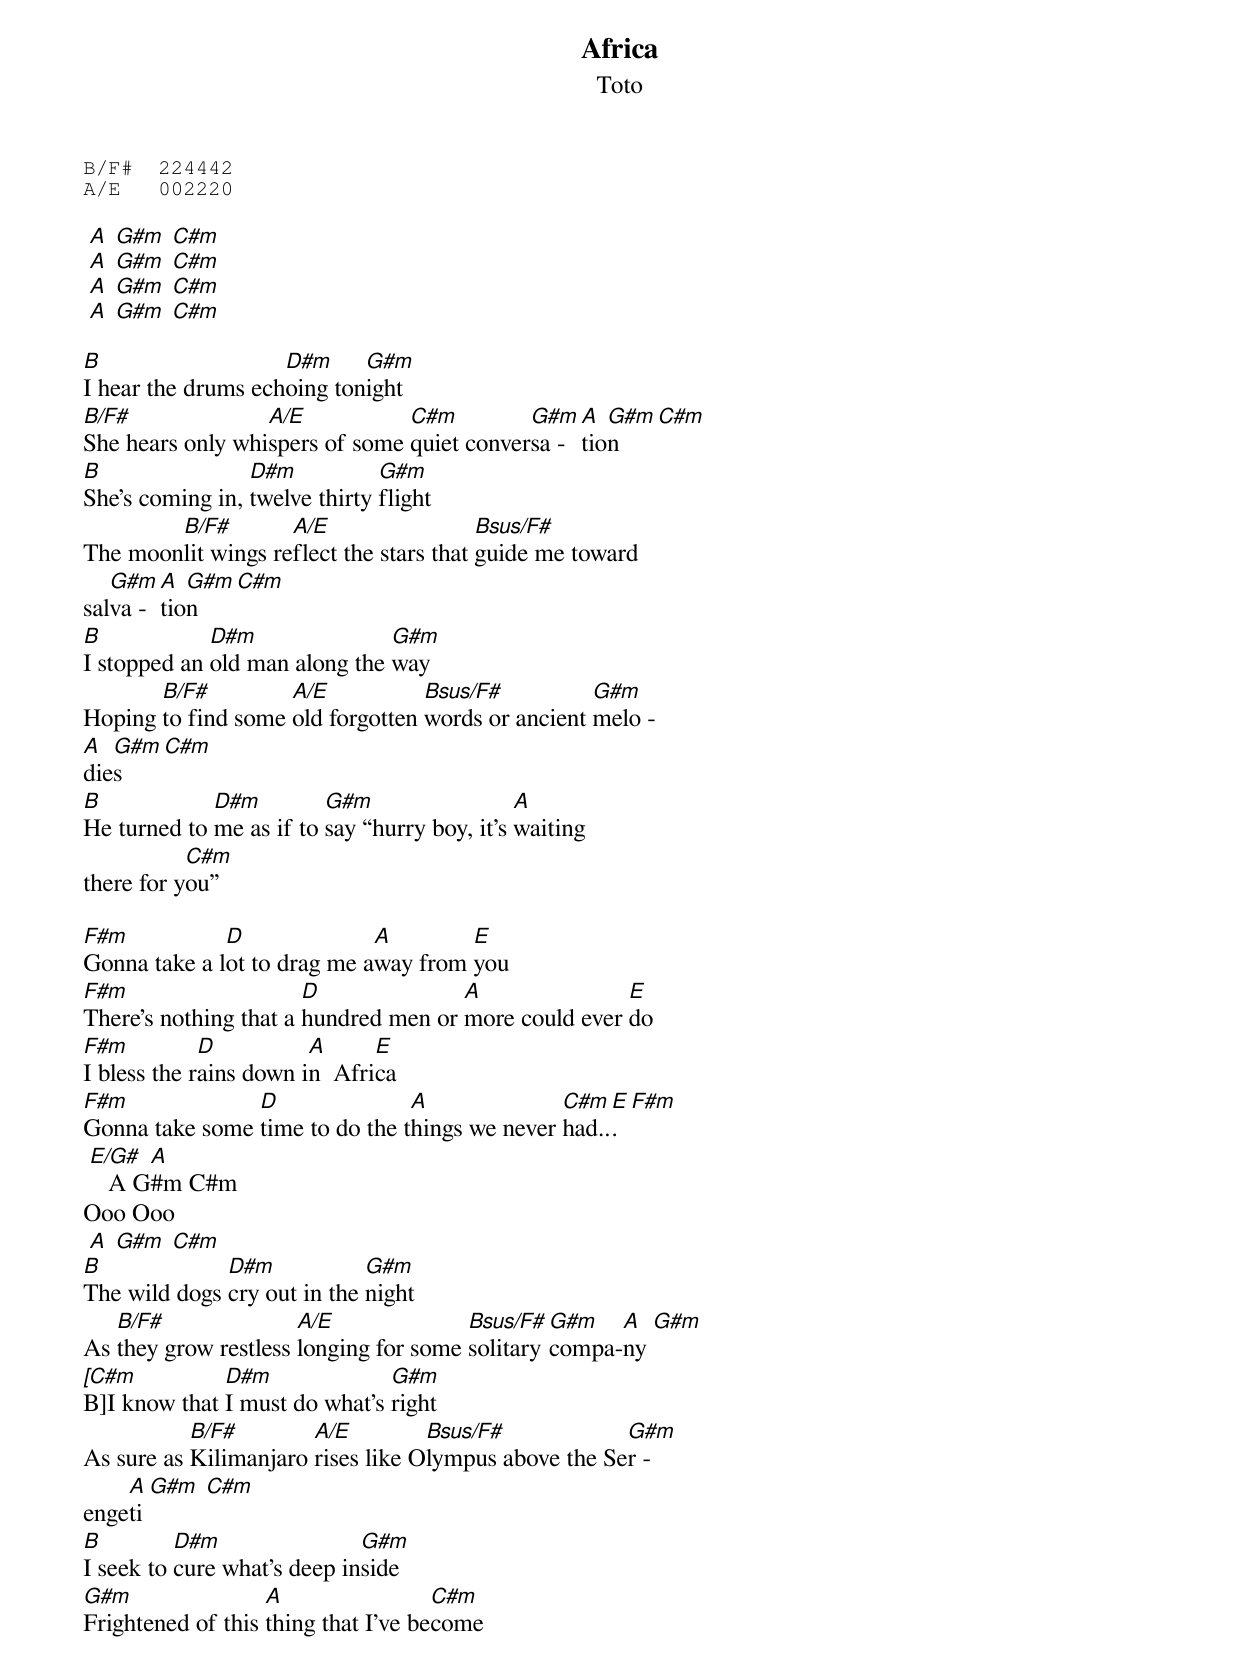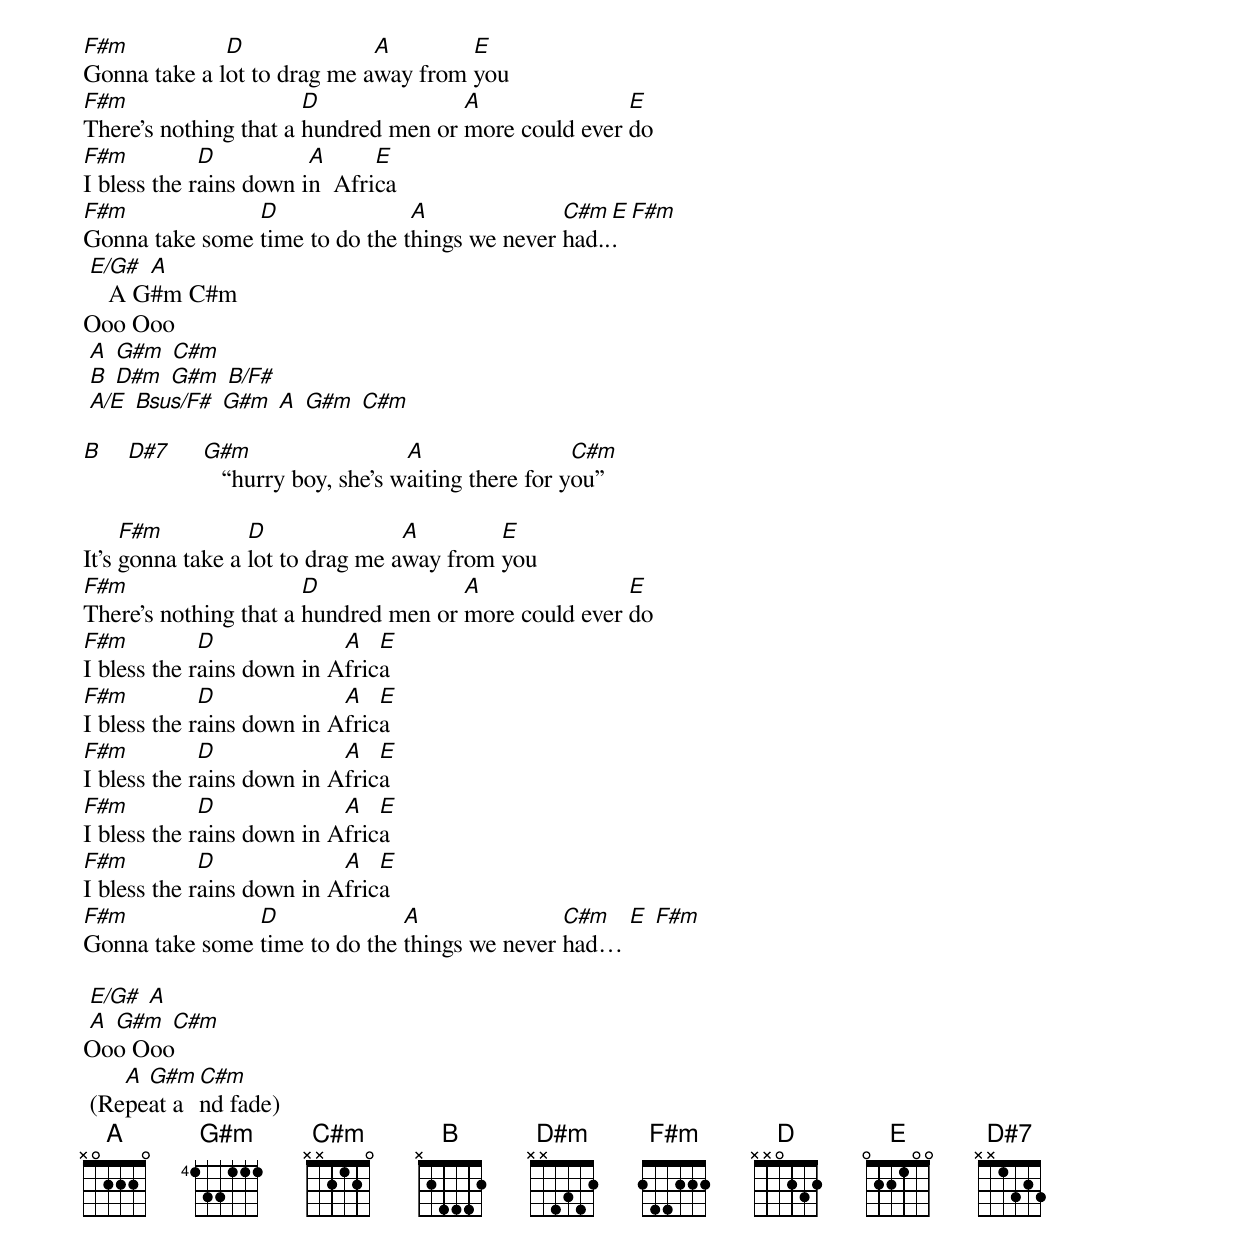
{title: Africa}
{subtitle: Toto}
{sot}
B/F#  224442
A/E   002220
{eot}

 [A] [G#m] [C#m]
 [A] [G#m] [C#m]
 [A] [G#m] [C#m]
 [A] [G#m] [C#m]

[B]I hear the drums ech[D#m]oing ton[G#m]ight
[B/F#]She hears only whi[A/E]spers of some [C#m]quiet conver[G#m]sa - [A]tio[G#m]n [C#m]
[B]She's coming in, [D#m]twelve thirty [G#m]flight
The moon[B/F#]lit wings re[A/E]flect the stars that [Bsus/F#]guide me toward
sal[G#m]va - [A]tio[G#m]n [C#m]
[B]I stopped an [D#m]old man along the [G#m]way
Hoping [B/F#]to find some [A/E]old forgotten [Bsus/F#]words or ancient [G#m]melo -
[A]die[G#m]s [C#m]
[B]He turned to [D#m]me as if to [G#m]say “hurry boy, it's [A]waiting
there for y[C#m]ou”

[F#m]Gonna take a l[D]ot to drag me a[A]way from [E]you
[F#m]There's nothing that a [D]hundred men or [A]more could ever [E]do
[F#m]I bless the r[D]ains down i[A]n  Afri[E]ca
[F#m]Gonna take some [D]time to do the t[A]hings we never [C#m]had..[E]. [F#m]
 [E/G#]   A G[A]#m C#m
Ooo Ooo
 [A] [G#m] [C#m]
[B]The wild dogs [D#m]cry out in the [G#m]night
As [B/F#]they grow restless [A/E]longing for some [Bsus/F#]solitary [G#m]compa-[A]ny [G#m]
[[C#m]B]I know that [D#m]I must do what's [G#m]right
As sure as [B/F#]Kilimanjaro [A/E]rises like O[Bsus/F#]lympus above the Se[G#m]r -
enge[A]ti [G#m] [C#m]
[B]I seek to [D#m]cure what's deep in[G#m]side
[G#m]Frightened of this [A]thing that I've be[C#m]come

[F#m]Gonna take a l[D]ot to drag me a[A]way from [E]you
[F#m]There's nothing that a [D]hundred men or [A]more could ever [E]do
[F#m]I bless the r[D]ains down i[A]n  Afri[E]ca
[F#m]Gonna take some [D]time to do the t[A]hings we never [C#m]had..[E]. [F#m]
 [E/G#]   A G[A]#m C#m
Ooo Ooo
 [A] [G#m] [C#m]
 [B] [D#m] [G#m] [B/F#]
 [A/E] [Bsus/F#] [G#m] [A] [G#m] [C#m]

[B]    [D#7]     [G#m]   “hurry boy, she's w[A]aiting there for y[C#m]ou”

It’s [F#m]gonna take a [D]lot to drag me a[A]way from [E]you
[F#m]There's nothing that a [D]hundred men or [A]more could ever [E]do
[F#m]I bless the r[D]ains down in A[A]fric[E]a
[F#m]I bless the r[D]ains down in A[A]fric[E]a
[F#m]I bless the r[D]ains down in A[A]fric[E]a
[F#m]I bless the r[D]ains down in A[A]fric[E]a
[F#m]I bless the r[D]ains down in A[A]fric[E]a
[F#m]Gonna take some [D]time to do the [A]things we never [C#m]had… [E] [F#m]

 [E/G#] [A]
 [A] [G#m] [C#m]
Ooo Ooo
 (Re[A]pe[G#m]at a[C#m]nd fade)
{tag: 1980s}
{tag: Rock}
